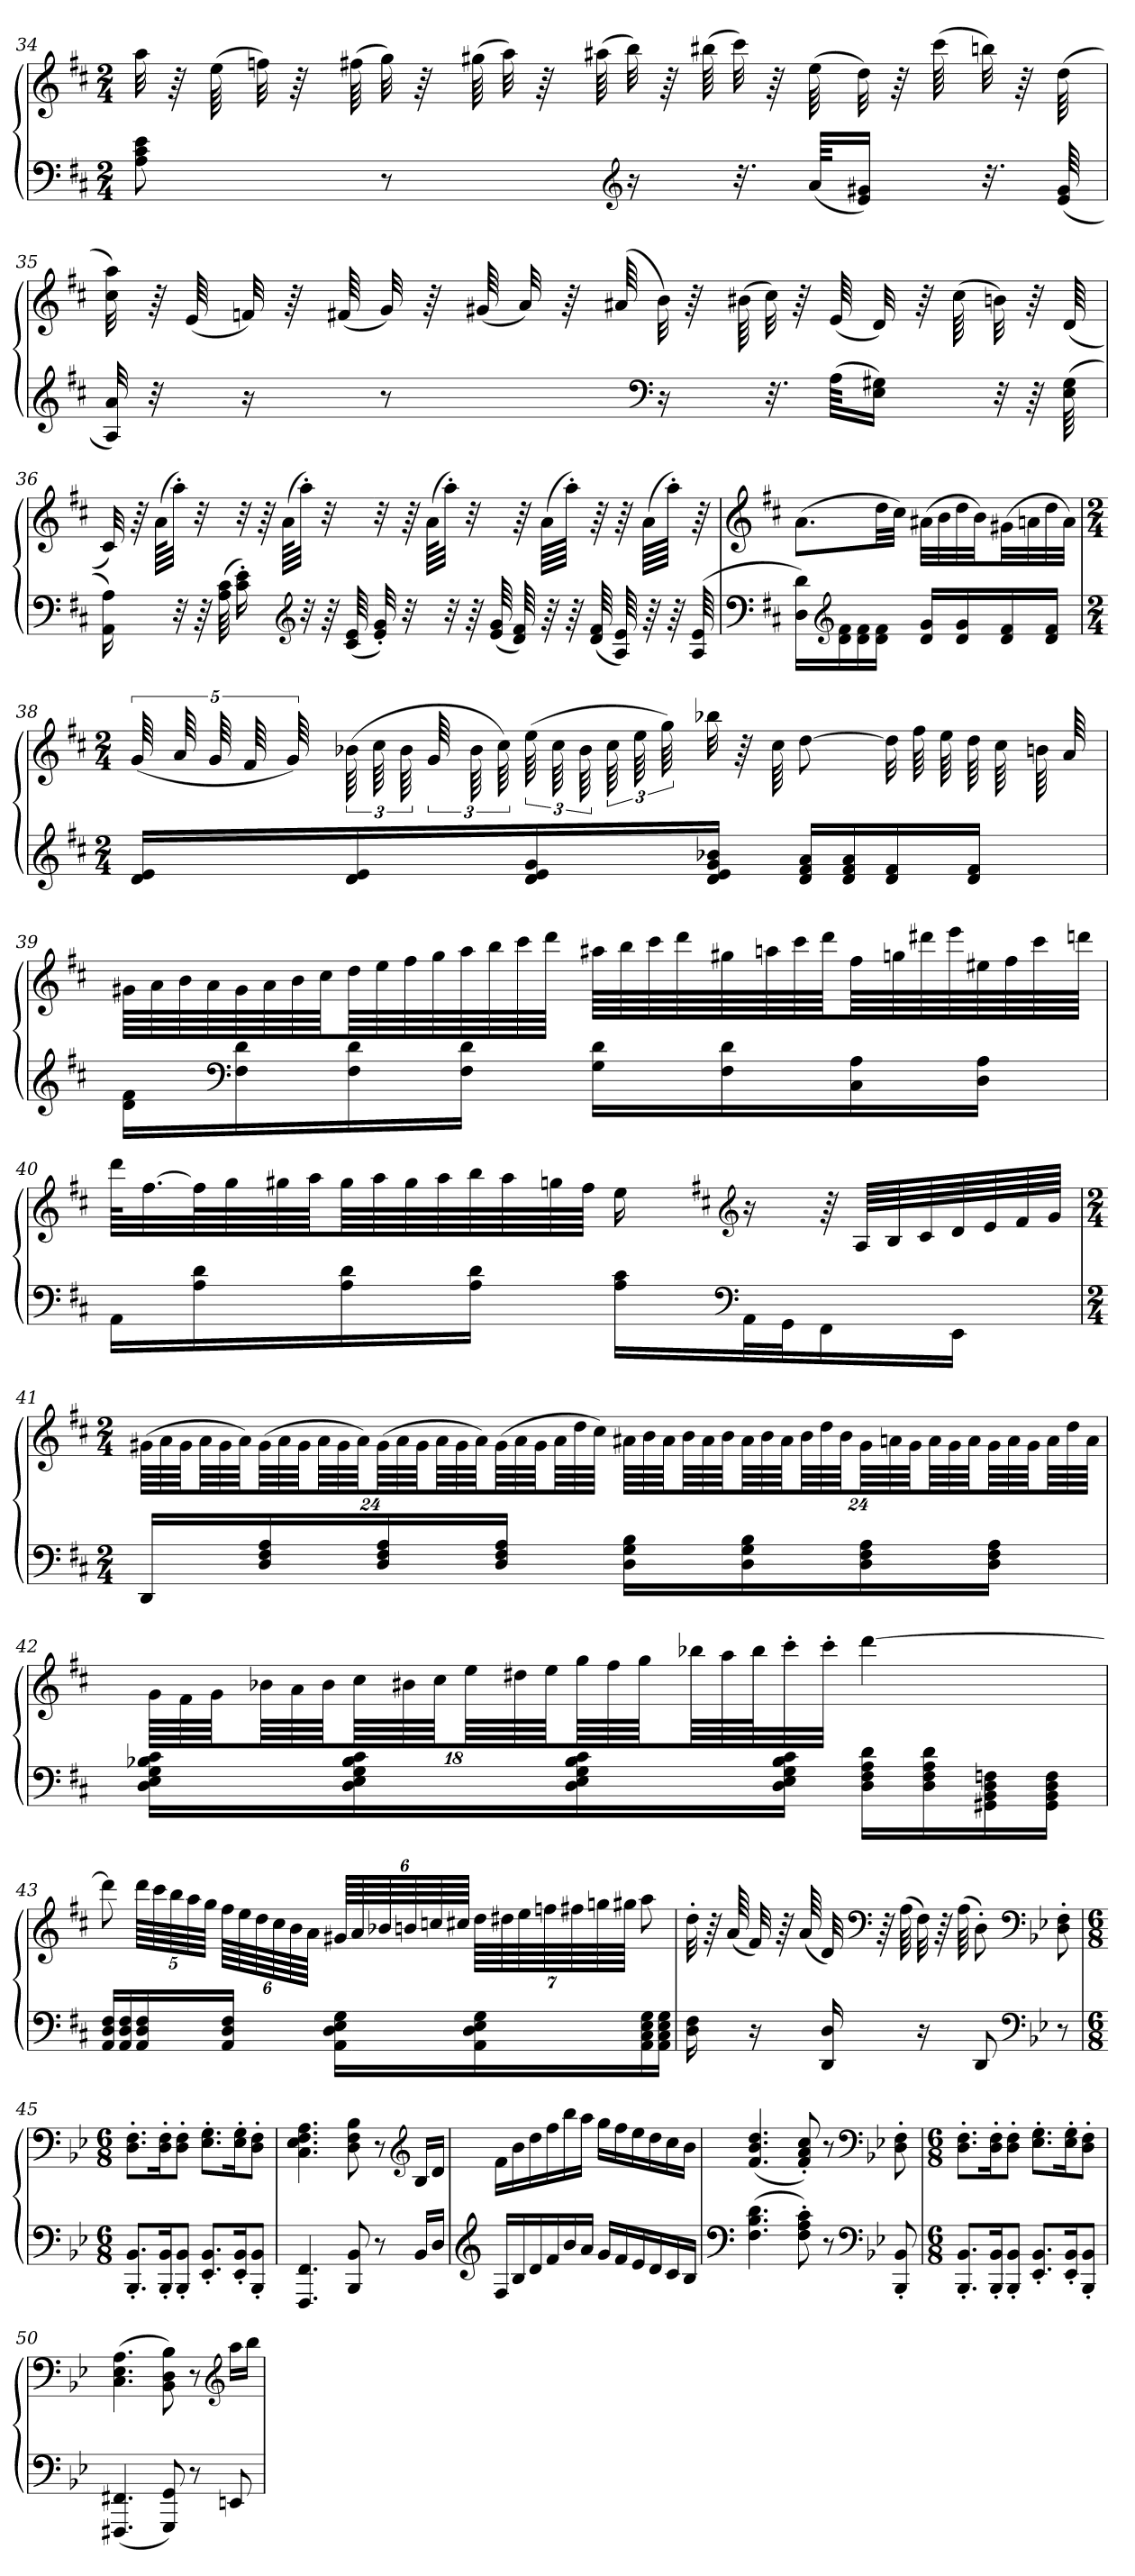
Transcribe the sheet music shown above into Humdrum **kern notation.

**kern	**kern
*part1	*part1
*staff2	*staff1
*clefF4	*clefG2
*k[f#c#]	*k[f#c#]
*D:	*D:
*M2/4	*M2/4
=34	=34
8A 8c# 8e	32aa
.	64r
.	(64ee
.	32ffn)
.	64r
.	(64ff#X
8r	32gg)
.	64r
.	(64gg#X
.	32aa)
.	64r
.	(64aa#X
*clefG2	*
16r	32bb)
.	64r
.	(64bb#X
32.r	32ccc#)
.	64r
(64aKKLL	(64ee
16e 16g#XJJ)	32dd)
.	64r
.	(64ccc#
32.r	32bbn)
.	64r
(64e 64g#	(64dd
=35	=35
32A 32a)	32cc# 32aa)
32r	64r
.	(64e
16r	32fn)
.	64r
.	(64f#X
8r	32g)
.	64r
.	(64g#X
.	32a)
.	64r
.	(64a#X
*clefF4	*
16r	32b)
.	64r
.	(64b#X
32.r	32cc#)
.	64r
(64AKKLL	(64e
16E 16G#XJJ)	32d)
.	64r
.	(64cc#
32r	32bn)
64r	64r
(64E 64G#	(64d
=36	=36
16AA 16A)	32c#)
.	64r
.	(64aKLLL
32r	32aa'JJJ)
64r	32r
(64A 64c#	.
16c#' 16e')	32r
.	64r
.	(64aKLLL
*clefG2	*
32r	32aa'JJJ)
64r	32r
(64c# 64e	.
32e' 32g')	32r
32r	64r
.	(64aKLLL
32r	32aa'JJJ)
64r	32r
(64e 64g	.
64d 64f#)	64r
64r	(64aLLLL
64r	64aa'JJJJ)
(64d 64f#	64r
64A 64e)	64r
64r	(64aLLLL
64r	64aa'JJJJ)
(64A 64e	64r
=37	=37
*clefF4	*clefG2
*k[f#c#]	*k[f#c#]
*D:	*D:
16D 16dLL)	(8.aL
*clefG2	*
16d 16f#	.
16d 16f#	.
16d 16f#JJ	32ddLL
.	32cc#JJJ)
16d 16gLL	(32a#XLLL
.	32b
16d 16g	32dd
.	32bJJ)
16d 16f#	(32g#XLL
.	32an
16d 16f#JJ	32dd
.	32aJJJ)
=38	=38
*M2/4	*M2/4
16d 16eLL	(80g
.	80a
.	80g
.	80f#
.	80g)
16d 16e	(96b-X
.	96cc#
.	96b-
.	96g
.	96b-
.	96cc#)
16d 16e 16g	(96ee
.	96cc#
.	96b-
.	96cc#
.	96ee
.	96gg)
16d 16e 16g 16b-XJJ	32bb-X
.	64r
.	64cc#
16d 16f# 16aLL	[8dd
16d 16f# 16a	.
16d 16f#	32dd]
.	64ff#
.	64ee
16d 16f#JJ	64dd
.	64cc#
.	64bn
.	64a
=39	=39
16d 16f#LL	64g#XLLLL
.	64a
.	64b
.	64a
*clefF4	*
16F# 16d	64g#
.	64a
.	64b
.	64cc#JJJ
16F# 16d	64ddLLL
.	64ee
.	64ff#
.	64gg
16F# 16dJJ	64aa
.	64bb
.	64ccc#
.	64dddJJJJ
16G 16dLL	64aa#XLLLL
.	64bb
.	64ccc#
.	64ddd
16F# 16d	64gg#X
.	64aan
.	64ccc#
.	64dddJJJ
16C# 16A	64ff#LLL
.	64ggn
.	64ddd#X
.	64eee
16D 16AJJ	64ee#X
.	64ff#
.	64ccc#
.	64dddnJJJJ
=40	=40
16AALL	64dddKLLL
.	[32.ff#
16A 16d	64ff#L]
.	64gg
.	64gg#X
.	64aaJJJ
16A 16d	64gg#LLL
.	64aa
.	64gg#
.	64aa
16A 16dJJ	64bb
.	64aa
.	64ggn
.	64ff#JJJJ
16A 16c#LL	16ee
*clefF4	*clefG2
*k[f#c#]	*k[f#c#]
*D:	*D:
32AAL	16r
32GGJ	.
16FF#	64r
.	64ALLLL
.	64B
.	64c#
16EEJJ	64d
.	64e
.	64f#
.	64gJJJJ
=41	=41
*M2/4	*M2/4
16DDLL	(96g#XLLLL
.	96a
.	96g#JJJ
.	96aLLL
.	96g#
.	96aJJJ)
16D 16F# 16A	(96g#LLL
.	96a
.	96g#JJJ
.	96aLLL
.	96g#
.	96aJJJ)
16D 16F# 16A	(96g#LLL
.	96a
.	96g#JJJ
.	96aLLL
.	96g#
.	96aJJJ)
16D 16F# 16AJJ	(96g#LLL
.	96a
.	96g#JJJ
.	96aLLL
.	96dd
.	96cc#JJJJ)
16D 16G 16BLL	96a#XLLLL
.	96b
.	96a#JJJ
.	96bLLL
.	96a#
.	96bJJJ
16D 16G 16B	96a#LLL
.	96b
.	96a#JJJ
.	96bLLL
.	96dd
.	96bJJJ
16D 16F# 16A	96g#LLL
.	96an
.	96g#JJJ
.	96aLLL
.	96g#
.	96aJJJ
16D 16F# 16AJJ	96g#LLL
.	96a
.	96g#JJJ
.	96aLLL
.	96dd
.	96aJJJJ
=42	=42
16D 16E 16G 16B-X 16c#LL	96gLLLL
.	96f#
.	96gJJJ
.	96b-XLLL
.	96a
.	96b-JJJ
16D 16E 16G 16B- 16c#	96cc#LLL
.	96b#X
.	96cc#JJJ
.	96eeLLL
.	96dd#X
.	96eeJJJ
16D 16E 16G 16B- 16c#	96ggLLL
.	96ff#
.	96ggJJJ
.	96bb-XLLL
.	96aa
.	96bb-J
16D 16E 16G 16B- 16c#JJ	32ccc#'
.	32ccc#'JJJ
16D 16F# 16A 16dLL	[4ddd
16D 16F# 16A 16d	.
16GG#X 16BB 16D 16Fn	.
16GG# 16BB 16D 16FJJ	.
=43	=43
16AA 16D 16F#LL	8ddd]
16AA 16D 16F#	.
16AA 16D 16F#	80dddLLLL
.	80ccc#
.	80bb
.	80aa
.	80ggJJJJ
16AA 16D 16F#JJ	96ff#LLLL
.	96ee
.	96dd
.	96cc#
.	96b
.	96aJJJJ
16AA 16D 16E 16GLL	96g#XLLLL
.	96a
.	96b-X
.	96bn
.	96ccn
.	96cc#XJJJJ
16AA 16D 16E 16G	112ddLLLL
.	112dd#X
.	112ee
.	112ffn
.	112ff#X
.	112ggn
.	112gg#XJJJJ
16AA 16C# 16E 16G	8aa
16AA 16C# 16E 16GJJ	.
=44	=44
16D 16F#	32dd'
.	64r
.	(64a
16r	32f#)
.	64r
.	(64a
16DD 16D	32d)
*	*clefF4
.	64r
.	(64A
16r	32F#)
.	64r
.	(64A
8DD	8D')
*clefF4	*clefF4
*k[b-e-]	*k[b-e-]
*B-:	*B-:
8r	8D' 8F'
=45	=45
*M6/8	*M6/8
8.BBB-' 8.BB-'L	8.D' 8.F'L
16BBB-' 16BB-'K	16D' 16F'K
8BBB-' 8BB-'J	8D' 8F'J
8.EE-' 8.BB-'L	8.E-' 8.G'L
16EE-' 16BB-'K	16E-' 16G'K
8BBB-' 8BB-'J	8D' 8F'J
=46	=46
4.FFF 4.FF	4.C 4.E- 4.F 4.A
8BBB- 8BB-	8D 8F 8B-
8r	8r
*	*clefG2
16BB-LL	16B-LL
16DJJ	16dJJ
=47	=47
*clefG2	*
16FLL	16fLL
16B-	16b-
16d	16dd
16f	16ff
16b-	16bb-
16aJJ	16aaJJ
16gLL	16ggLL
16f	16ff
16e-	16ee-
16d	16dd
16c	16cc
16B-JJ	16b-JJ
=48	=48
*clefF4	*
(4.F 4.B- 4.d	(4.f 4.b- 4.dd
8F' 8A' 8c')	8f' 8a' 8cc')
8r	8r
*clefF4	*clefF4
*k[b-e-]	*k[b-e-]
*B-:	*B-:
8BBB-' 8BB-'	8D' 8F'
=49	=49
*M6/8	*M6/8
8.BBB-' 8.BB-'L	8.D' 8.F'L
16BBB-' 16BB-'K	16D' 16F'K
8BBB-' 8BB-'J	8D' 8F'J
8.EE-' 8.BB-'L	8.E-' 8.G'L
16EE-' 16BB-'K	16E-' 16G'K
8BBB-' 8BB-'J	8D' 8F'J
=50	=50
(4.FFF#X 4.FF#X	(4.C 4.E- 4.A
8GGG 8GG)	8BB- 8D 8B-)
8r	8r
*	*clefG2
8EEn	16aaLL
.	16bb-JJ
=	=
*-	*-
